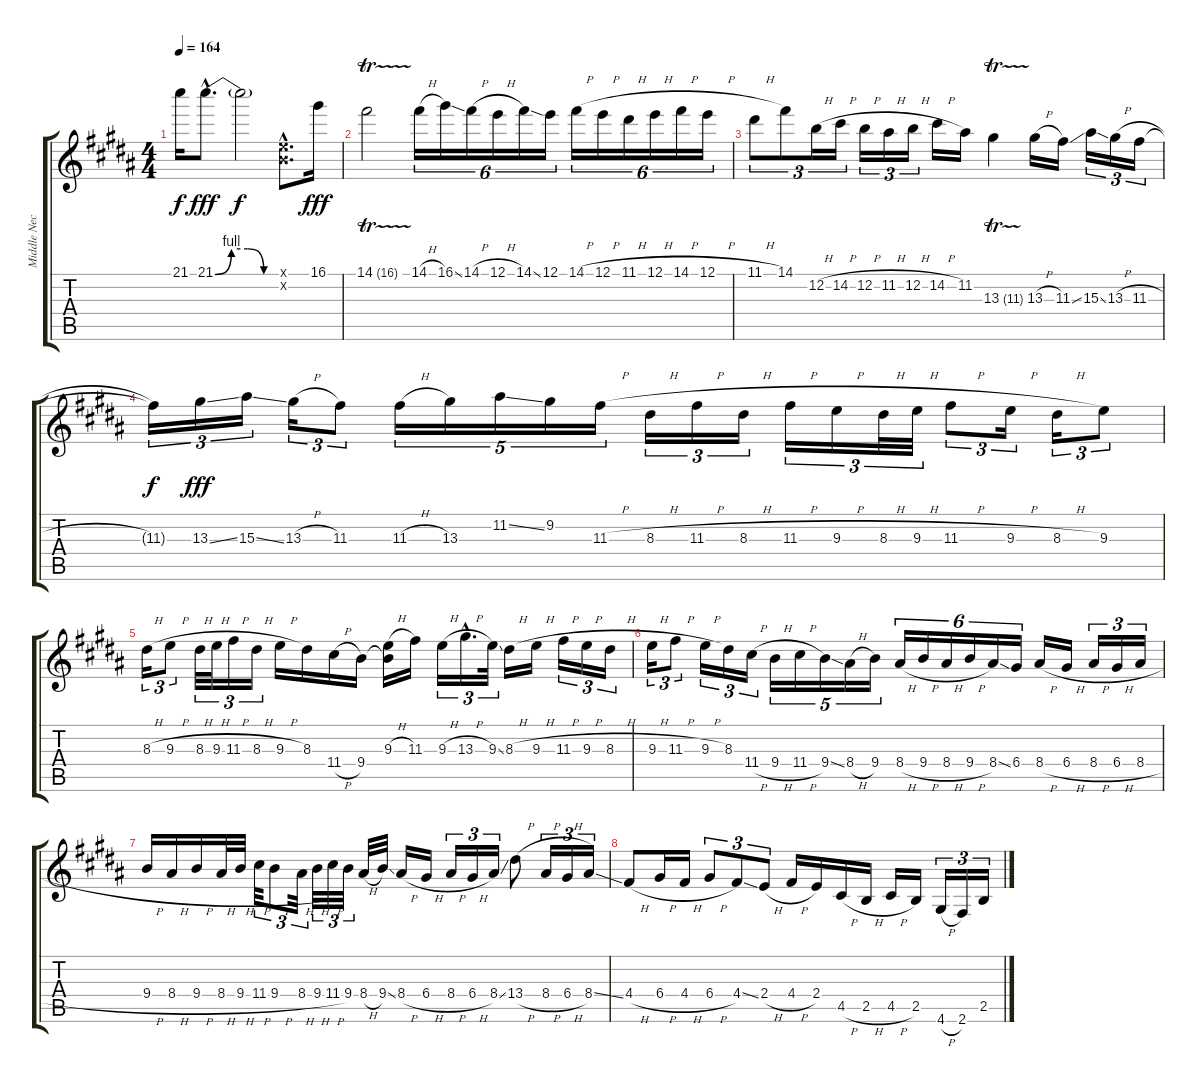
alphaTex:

\track ("Middle Neck" "Middle Nec") {instrument overdrivenguitar}
\staff {score tabs}
\tuning (E4 B3 G3 D3 A2 E2) {hide}
\ts (4 4)
\tempo 164
\clef g2
\ks b
21.1{t}.16{dy f} 21.1{be (custom 0 0 15 4 30 4 45 0 60 0) hac}.8{d dy fff} 21.1{t}.2{dy f} (0.1{hac x} 0.2{hac x}).8{d} 16.1.16{dy fff} |
14.1{tr (16 16)}.2 14.1{h}.16{tu (6 4)} 16.1{ss}.16{tu (6 4)} 14.1{h}.16{tu (6 4)} 12.1{h}.16{tu (6 4)} 14.1{ss}.16{tu (6 4)} 12.1.16{tu (6 4)} 14.1{h}.16{tu (6 4)} 12.1{h}.16{tu (6 4)} 11.1{h}.16{tu (6 4)} 12.1{h}.16{tu (6 4)} 14.1{h}.16{tu (6 4)} 12.1{h}.16{tu (6 4)} |
11.1{h}.8{tu (3 2)} 14.1.8{tu (3 2)} 12.2{h}.16{tu (3 2)} 14.2{h}.16{tu (3 2)} 12.2{h}.16{tu (3 2)} 11.2{h}.16{tu (3 2)} 12.2{h}.16{tu (3 2)} 14.2{h}.16 11.2.16 13.3{tr (11 16)}.4 13.3{h}.16 11.3{ss}.16 15.3{ss}.16{tu (3 2)} 13.3{h}.16{tu (3 2)} 11.3{h}.16{tu (3 2)} |
11.3{t}.16{tu (3 2) dy f} 13.3{ss}.16{tu (3 2) dy fff} 15.3{ss}.16{tu (3 2)} 13.3{h}.16{tu (3 2)} 11.3.8{tu (3 2)} 11.3{h}.16{tu (5 4)} 13.3.16{tu (5 4)} 11.2{ss}.16{tu (5 4)} 9.2.16{tu (5 4)} 11.3{h}.16{tu (5 4)} 8.3{h}.16{tu (3 2)} 11.3{h}.16{tu (3 2)} 8.3{h}.16{tu (3 2)} 11.3{h}.16{tu (3 2)} 9.3{h}.16{tu (3 2)} 8.3{h}.32{tu (3 2)} 9.3{h}.32{tu (3 2)} 11.3{h}.8{tu (3 2)} 9.3{h}.16{tu (3 2)} 8.3{h}.16{tu (3 2)} 9.3.8{tu (3 2)} |
8.3{h}.16{tu (3 2)} 9.3{h}.8{tu (3 2)} 8.3{h}.32{tu (3 2)} 9.3{h}.32{tu (3 2)} 11.3{h}.16{tu (3 2)} 8.3{h}.16{tu (3 2)} 9.3{h}.16 8.3.16 11.4{h}.16 9.4.16 (9.3{h} 9.4{t}).16 11.3.16 9.3{h}.16{tu (3 2)} 13.3{h hac}.16{d tu (3 2)} 9.3{ss}.32{tu (3 2)} 8.3{h}.16 9.3{h}.16 11.3{h}.16{tu (3 2)} 9.3{h}.16{tu (3 2)} 8.3{h}.16{tu (3 2)} |
9.3{h}.16{tu (3 2)} 11.3{h}.8{tu (3 2)} 9.3{h}.16{tu (3 2)} 8.3.16{tu (3 2)} 11.4{h}.16{tu (3 2)} 9.4{h}.16{tu (5 4)} 11.4{h}.16{tu (5 4)} 9.4{ss}.16{tu (5 4)} 8.4{h}.16{tu (5 4)} 9.4.16{tu (5 4)} 8.4{h}.16{tu (6 4)} 9.4{h}.16{tu (6 4)} 8.4{h}.16{tu (6 4)} 9.4{h}.16{tu (6 4)} 8.4{ss}.16{tu (6 4)} 6.4.16{tu (6 4)} 8.4{h}.16 6.4{h}.16 8.4{h}.16{tu (3 2)} 6.4{h}.16{tu (3 2)} 8.4{h}.16{tu (3 2)} |
9.4{h}.16 8.4{h}.16 9.4{h}.16 8.4{h}.32 9.4{h}.32 11.4{h}.32{tu (3 2)} 9.4{h}.8{tu (3 2)} 8.4{h}.32{tu (3 2)} 9.4{h}.32{tu (3 2)} 11.4{h}.32{tu (3 2)} 9.4.32{tu (3 2)} 8.4{h}.32 9.4{ss}.32 8.4{h}.16 6.4{h}.16 8.4{h}.16{tu (3 2)} 6.4{h}.16{tu (3 2)} 8.4{ss}.16{tu (3 2)} 13.4{h}.8 8.4{h}.16{tu (3 2)} 6.4{h}.16{tu (3 2)} 8.4{ss}.16{tu (3 2)} |
4.4{h}.8 6.4{h}.16 4.4{h}.16 6.4{h}.8{tu (3 2)} 4.4{ss}.8{tu (3 2)} 2.4{h}.8{tu (3 2)} 4.4{h}.16 2.4.16 4.5{h}.16 2.5{h}.16 4.5{h}.16 2.5.16 4.6{h}.16{tu (3 2)} 2.6.16{tu (3 2)} 2.5{ss}.16{tu (3 2)}
